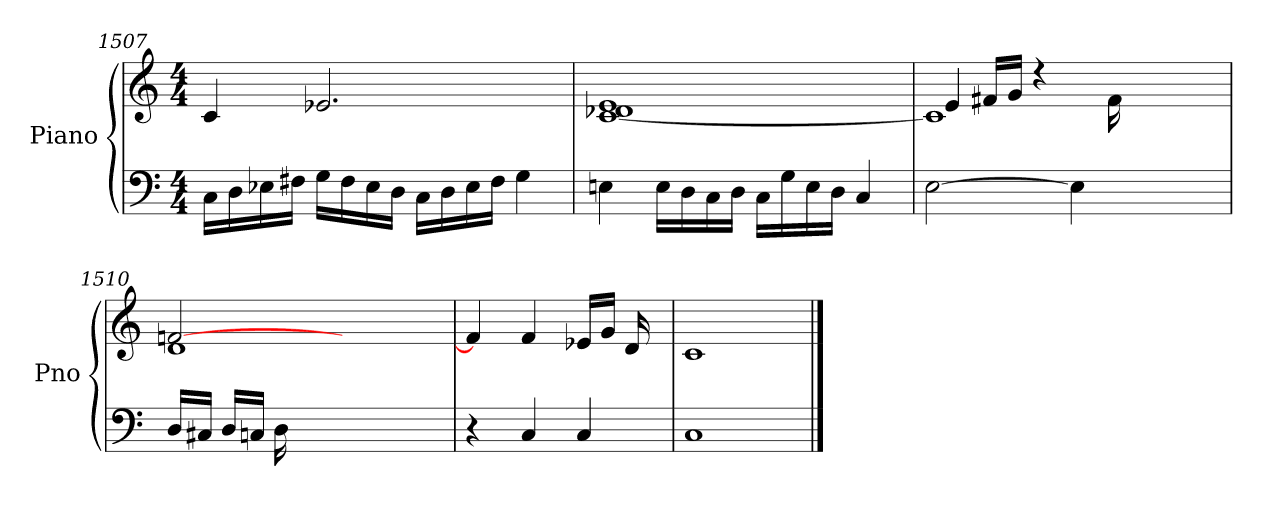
**kern	**kern
*part1	*part1
*staff2	*staff1
*I"Piano	*
*I'Pno	*
!!LO:LB:g=z
*clefF4	*clefG2
*k[]	*k[]
*M4/4	*M4/4
=1507	=1507
16C\LL	4c/
16D\	.
16E-X\	.
16F#X\JJ	.
16G\LL	2.e-X/
16F#\	.
16E-\	.
16D\JJ	.
16C\LL	.
16D\	.
16E-\	.
16F#\JJ	.
4G\	.
=1508	=1508
4En\	[1c 1d-X 1e
16E\LL	.
16D\	.
16C\	.
16D\JJ	.
16C\LL	.
16G\	.
16E\	.
16D\JJ	.
4C/	.
=1509	=1509
*	*^
[2E\	1c]	4e/
.	.	16f#X/LL
.	.	16g/JJ
.	.	4rdd
4E\]	.	.
.	.	16f#\
.	.	4ryy
4ryy	.	.
.	.	16ryy
!!LO:LB:g=z	!!
=1510	=1510	=1510
16D/LL	[2fn/	1d
16C#X/JJ	.	.
16D/LL	.	.
16Cn/JJ	.	.
16D\	.	.
2ryy	.	.
.	2ryy	.
8.ryy	.	.
*	*v	*v
=1511	=1511
4r	4f/]
4C/	4f/
4C/	16e-X/LL
.	16g/JJ
.	16d/
.	16ryy
=1512	=1512
1C	1c
==	==
*-	*-
